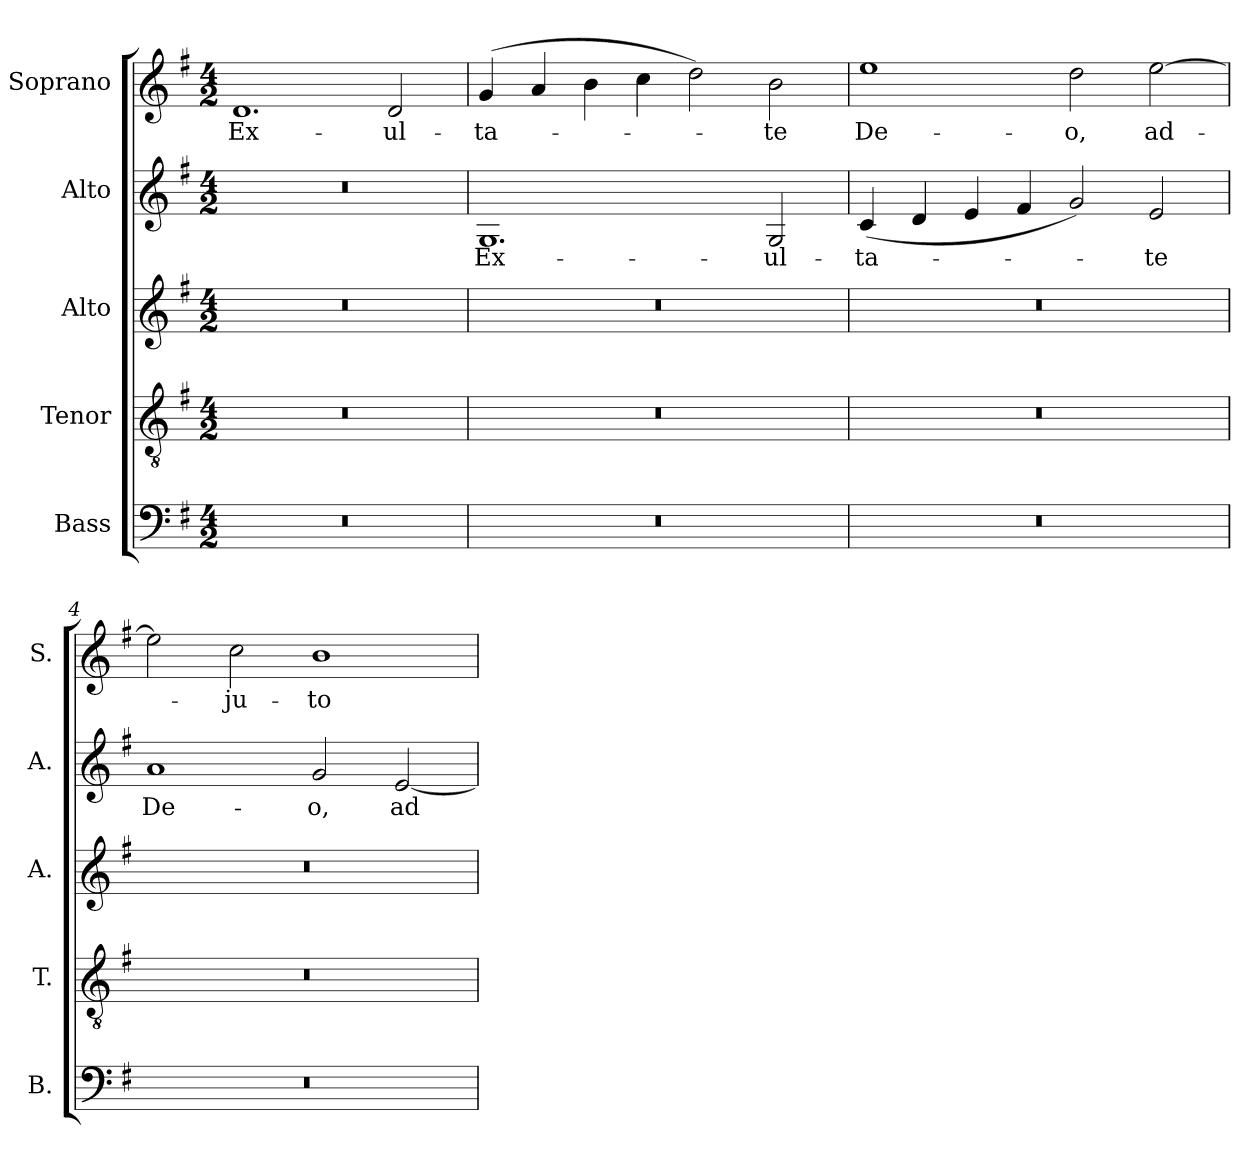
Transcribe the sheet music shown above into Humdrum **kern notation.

**kern	**kern	**kern	**kern	**text	**kern	**text
*part5	*part4	*part3	*part2	*part2	*part1	*part1
*staff5	*staff4	*staff3	*staff2	*staff2	*staff1	*staff1
*I"Bass	*I"Tenor	*I"Alto	*I"Alto	*	*I"Soprano	*
*I'B.	*I'T.	*I'A.	*I'A.	*	*I'S.	*
!!LO:PB:g=z
*clefF4	*clefGv2	*clefG2	*clefG2	*	*clefG2	*
*	*ITrd7c12	*	*	*	*	*
*k[f#]	*k[f#]	*k[f#]	*k[f#]	*	*k[f#]	*
*G:	*G:	*G:	*G:	*	*G:	*
*M4/2	*M4/2	*M4/2	*M4/2	*	*M4/2	*
*MM272	*MM272	*MM272	*MM272	*	*MM272	*
=1	=1	=1	=1	=1	=1	=1
!LO:N:vis=1	!LO:N:vis=1	!LO:N:vis=1	!LO:N:vis=1	!	!	!
!	!	!	!	!	!	!LO:LY:b:color=#000000
0r	0r	0r	0r	.	1.di	Ex-
!	!	!	!	!	!	!LO:LY:b:color=#000000
.	.	.	.	.	2di/	-ul-
=2	=2	=2	=2	=2	=2	=2
!LO:N:vis=1	!LO:N:vis=1	!LO:N:vis=1	!	!	!	!
!	!	!	!	!LO:LY:b:color=#000000	!	!
!	!	!	!	!	!	!LO:LY:b:color=#000000
0r	0r	0r	1.Gi	Ex-	(4gi/	-ta-
.	.	.	.	.	4ai/	.
.	.	.	.	.	4bi\	.
.	.	.	.	.	4cci\	.
.	.	.	.	.	2ddi\)	.
!	!	!	!	!LO:LY:b:color=#000000	!	!
!	!	!	!	!	!	!LO:LY:b:color=#000000
.	.	.	2Gi/	-ul-	2bi\	-te
=3	=3	=3	=3	=3	=3	=3
!LO:N:vis=1	!LO:N:vis=1	!LO:N:vis=1	!	!	!	!
!	!	!	!	!LO:LY:b:color=#000000	!	!
!	!	!	!	!	!	!LO:LY:b:color=#000000
0r	0r	0r	(4ci/	-ta-	1eei	De-
.	.	.	4di/	.	.	.
.	.	.	4ei/	.	.	.
.	.	.	4f#i/	.	.	.
!	!	!	!	!	!	!LO:LY:b:color=#000000
.	.	.	2gi/)	.	2ddi\	-o,
!	!	!	!	!LO:LY:b:color=#000000	!	!
!	!	!	!	!	!	!LO:LY:b:color=#000000
.	.	.	2ei/	-te	[2eei\	ad-
=4	=4	=4	=4	=4	=4	=4
!LO:N:vis=1	!LO:N:vis=1	!LO:N:vis=1	!	!	!	!
!	!	!	!	!LO:LY:b:color=#000000	!	!
0r	0r	0r	1ai	De-	2eei\]	.
!	!	!	!	!	!	!LO:LY:b:color=#000000
.	.	.	.	.	2cci\	-ju-
!	!	!	!	!LO:LY:b:color=#000000	!	!
!	!	!	!	!	!	!LO:LY:b:color=#000000
.	.	.	2gi/	-o,	1bi	-to-
!	!	!	!	!LO:LY:b:color=#000000	!	!
.	.	.	[2ei/	ad-	.	.
=	=	=	=	=	=	=
*-	*-	*-	*-	*-	*-	*-
